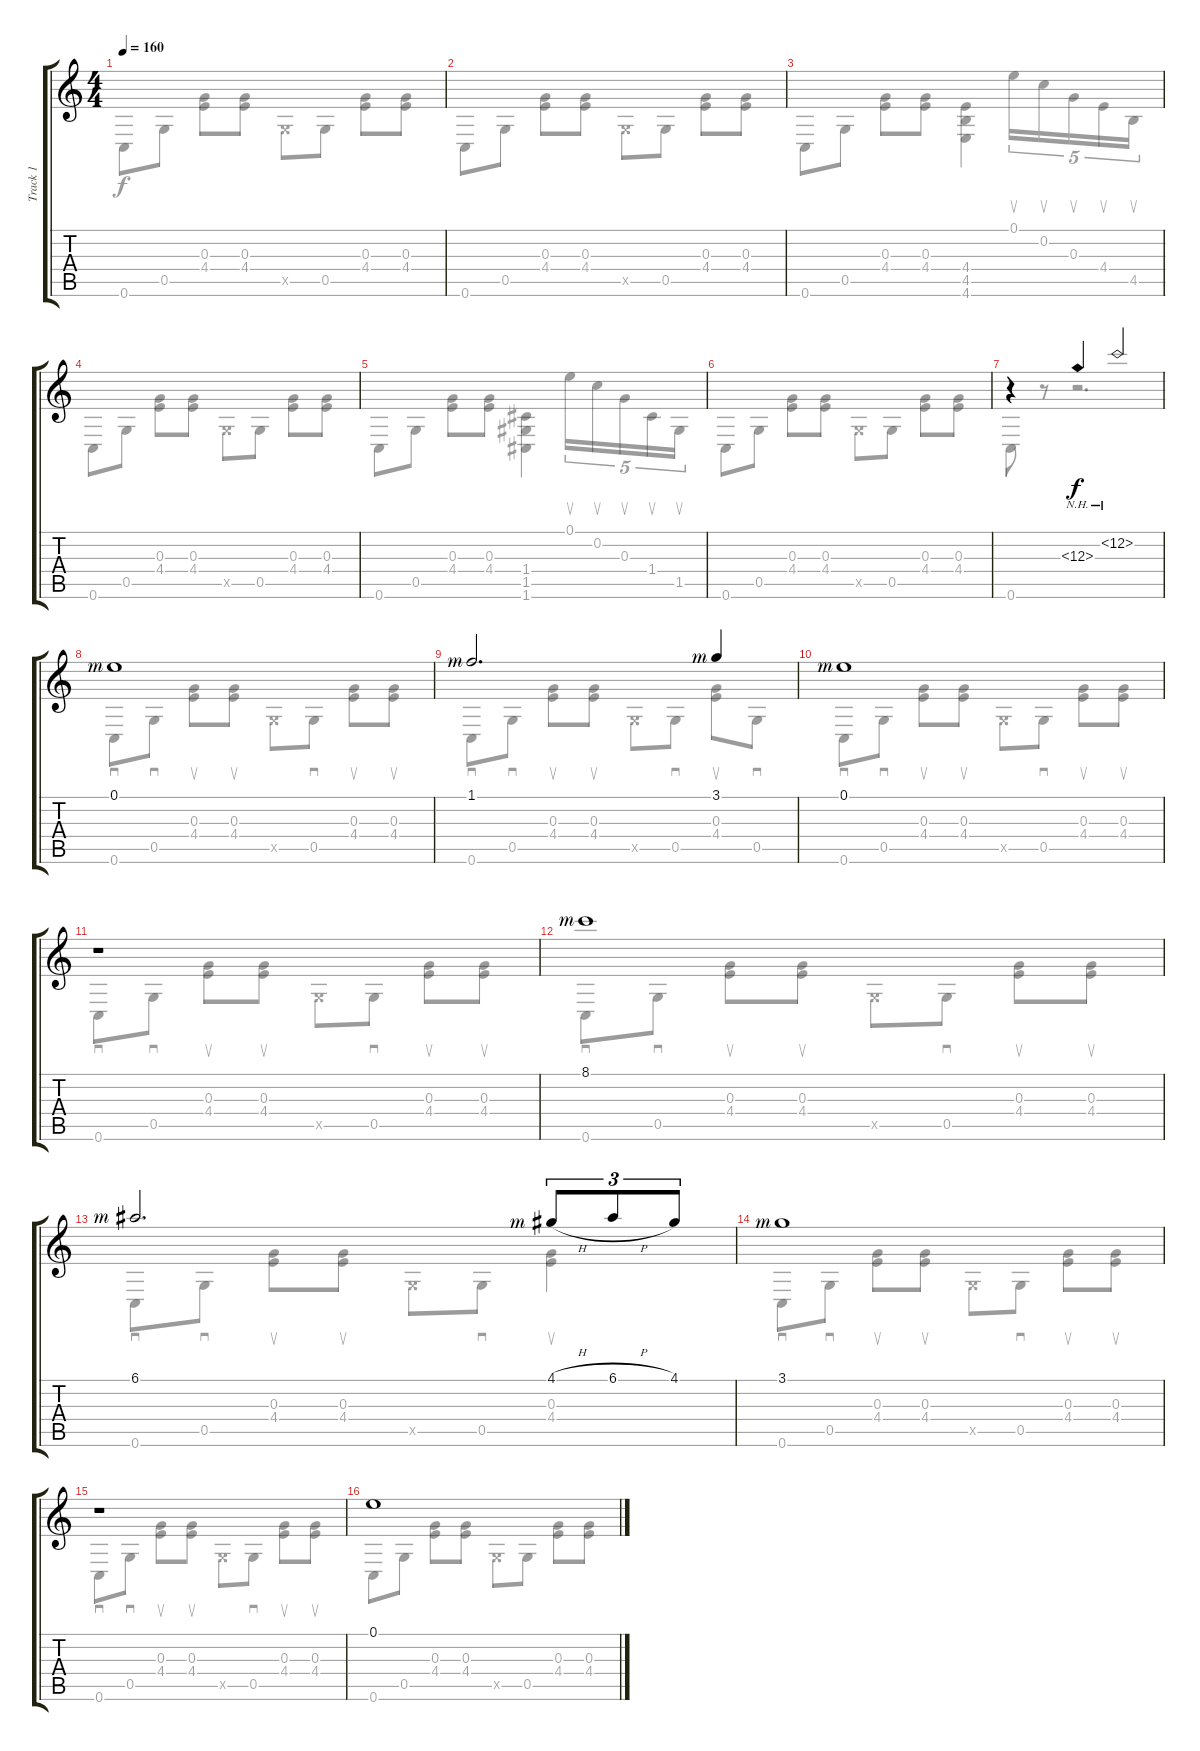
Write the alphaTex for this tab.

\track ("Track 1" "Track 1") {instrument acousticguitarsteel}
\staff {score tabs}
\tuning (E4 C4 G3 C3 G2 C2) {hide}
\voice
\ts (4 4)
\tempo 160
\clef g2
\ks c
|
|
|
|
|
|
r.4 12.3{nh}.4 12.2{nh}.2 |
0.1{rf 3}.1 |
1.1{rf 3}.2{d} 3.1{rf 3}.4 |
0.1{rf 3}.1 |
r.1 |
8.1{rf 3}.1 |
6.1{rf 3}.2{d} 4.1{h rf 3}.8{tu (3 2)} 6.1{h}.8{tu (3 2)} 4.1.8{tu (3 2)} |
3.1{rf 3}.1 |
r.1 |
0.1.1
\voice
\clef g2
\ottava regular
\simile none
\ks c
0.6.8{dy f} 0.5.8 (0.3 4.4).8 (0.3 4.4).8 0.5{x}.8 0.5.8 (0.3 4.4).8 (0.3 4.4).8 |
0.6.8 0.5.8 (0.3 4.4).8 (0.3 4.4).8 0.5{x}.8 0.5.8 (0.3 4.4).8 (0.3 4.4).8 |
0.6.8 0.5.8 (0.3 4.4).8 (0.3 4.4).8 (4.4 4.5 4.6).4 0.1.16{su tu (5 4)} 0.2.16{su tu (5 4)} 0.3.16{su tu (5 4)} 4.4.16{su tu (5 4)} 4.5.16{su tu (5 4)} |
0.6.8 0.5.8 (0.3 4.4).8 (0.3 4.4).8 0.5{x}.8 0.5.8 (0.3 4.4).8 (0.3 4.4).8 |
0.6.8 0.5.8 (0.3 4.4).8 (0.3 4.4).8 (1.4 1.5 1.6).4 0.1.16{su tu (5 4)} 0.2.16{su tu (5 4)} 0.3.16{su tu (5 4)} 1.4.16{su tu (5 4)} 1.5.16{su tu (5 4)} |
0.6.8 0.5.8 (0.3 4.4).8 (0.3 4.4).8 0.5{x}.8 0.5.8 (0.3 4.4).8 (0.3 4.4).8 |
0.6.8 r.8 r.2{d} |
0.6.8{sd} 0.5.8{sd} (0.3 4.4).8{su} (0.3 4.4).8{su} 0.5{x}.8 0.5.8{sd} (0.3 4.4).8{su} (0.3 4.4).8{su} |
0.6.8{sd} 0.5.8{sd} (0.3 4.4).8{su} (0.3 4.4).8{su} 0.5{x}.8 0.5.8{sd} (0.3 4.4).8{su} 0.5.8{sd} |
0.6.8{sd} 0.5.8{sd} (0.3 4.4).8{su} (0.3 4.4).8{su} 0.5{x}.8 0.5.8{sd} (0.3 4.4).8{su} (0.3 4.4).8{su} |
0.6.8{sd} 0.5.8{sd} (0.3 4.4).8{su} (0.3 4.4).8{su} 0.5{x}.8 0.5.8{sd} (0.3 4.4).8{su} (0.3 4.4).8{su} |
0.6.8{sd} 0.5.8{sd} (0.3 4.4).8{su} (0.3 4.4).8{su} 0.5{x}.8 0.5.8{sd} (0.3 4.4).8{su} (0.3 4.4).8{su} |
0.6.8{sd} 0.5.8{sd} (0.3 4.4).8{su} (0.3 4.4).8{su} 0.5{x}.8 0.5.8{sd} (0.3 4.4).4{su} |
0.6.8{sd} 0.5.8{sd} (0.3 4.4).8{su} (0.3 4.4).8{su} 0.5{x}.8 0.5.8{sd} (0.3 4.4).8{su} (0.3 4.4).8{su} |
0.6.8{sd} 0.5.8{sd} (0.3 4.4).8{su} (0.3 4.4).8{su} 0.5{x}.8 0.5.8{sd} (0.3 4.4).8{su} (0.3 4.4).8{su} |
0.6.8 0.5.8 (0.3 4.4).8 (0.3 4.4).8 0.5{x}.8 0.5.8 (0.3 4.4).8 (0.3 4.4).8
